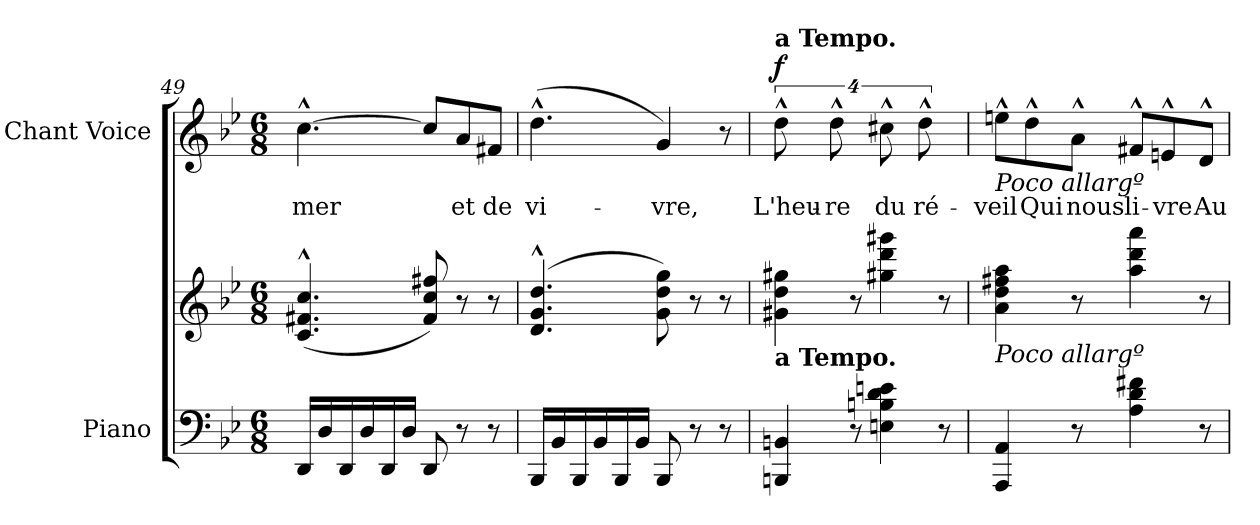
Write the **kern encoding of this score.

**kern	**kern	**kern	**text	**dynam
*part2	*part2	*part1	*part1	*part1
*staff3	*staff2	*staff1	*staff1	*staff1
*I"Piano	*	*I"Chant Voice	*	*
*I'Pno	*	*	*	*
*clefF4	*clefG2	*clefG2	*	*
*k[b-e-]	*k[b-e-]	*k[b-e-]	*	*
*M6/8	*M6/8	*M6/8	*	*
=49	=49	=49	=49	=49
!	!	!	!LO:LY:b	!
16DD/LL	(>4.c/^^ 4.f#X/^^ 4.cc/^^	[4.cc^^\	-mer	.
16D/	.	.	.	.
16DD/	.	.	.	.
16D/	.	.	.	.
16DD/	.	.	.	.
16D/JJ	.	.	.	.
8DD/	8f#/ 8cc/ 8ff#X/)	8cc/L]	.	.
!	!	!	!LO:LY:b	!
8r	8r	8a/	et	.
!	!	!	!LO:LY:b	!
8r	8r	8f#X/J	de	.
=50	=50	=50	=50	=50
!	!	!	!LO:LY:b	!
16BBB-/LL	(>4.d/^^ 4.g/^^ 4.dd/^^	(4.dd^^\	vi-	.
16BB-/	.	.	.	.
16BBB-/	.	.	.	.
16BB-/	.	.	.	.
16BBB-/	.	.	.	.
16BB-/JJ	.	.	.	.
!	!	!	!LO:LY:b	!
8BBB-/	8g\ 8dd\ 8gg\)	4g/)	-vre,	.
8r	8r	.	.	.
8r	8r	8r	.	.
!!LO:LB:g=z
=51	=51	=51	=51	=51
!	!	!LO:TX:a:B:t=a Tempo.	!	!
!	!LO:TX:b:B:t=a Tempo.	!	!	!
!	!	!	!LO:LY:b	!LO:DY:a
4BBBn/ 4BBn/	4g#X\ 4dd\ 4gg#X\	16%3dd^^\	L'heu-	f
!	!	!	!LO:LY:b	!
.	.	16%3dd^^\	-re	.
8r	8r	.	.	.
!	!	!	!LO:LY:b	!
4En\ 4Bn\ 4d\ 4en\	4gg#X\ 4ddd\ 4ggg#X\	16%3cc#X^^\	du	.
!	!	!	!LO:LY:b	!
.	.	16%3dd^^\	ré-	.
8r	8r	.	.	.
=52	=52	=52	=52	=52
!	!	!LO:TX:b:i:t=Poco allargº	!	!
!	!LO:TX:b:i:t=Poco allargº	!	!	!
!	!	!	!LO:LY:b	!
4AAA/ 4AA/	4a\ 4dd\ 4ff#X\ 4aa\	8een^^\L	-veil	.
!	!	!	!LO:LY:b	!
.	.	8dd^^\	Qui	.
!	!	!	!LO:LY:b	!
8r	8r	8a^^\J	nous	.
!	!	!	!LO:LY:b	!
4A\ 4d\ 4f#X\	4aa\ 4ddd\ 4aaa\	8f#X^^/L	li-	.
!	!	!	!LO:LY:b	!
.	.	8en^^/	-vre	.
!	!	!	!LO:LY:b	!
8r	8r	8d^^/J	Au	.
=	=	=	=	=
*-	*-	*-	*-	*-
